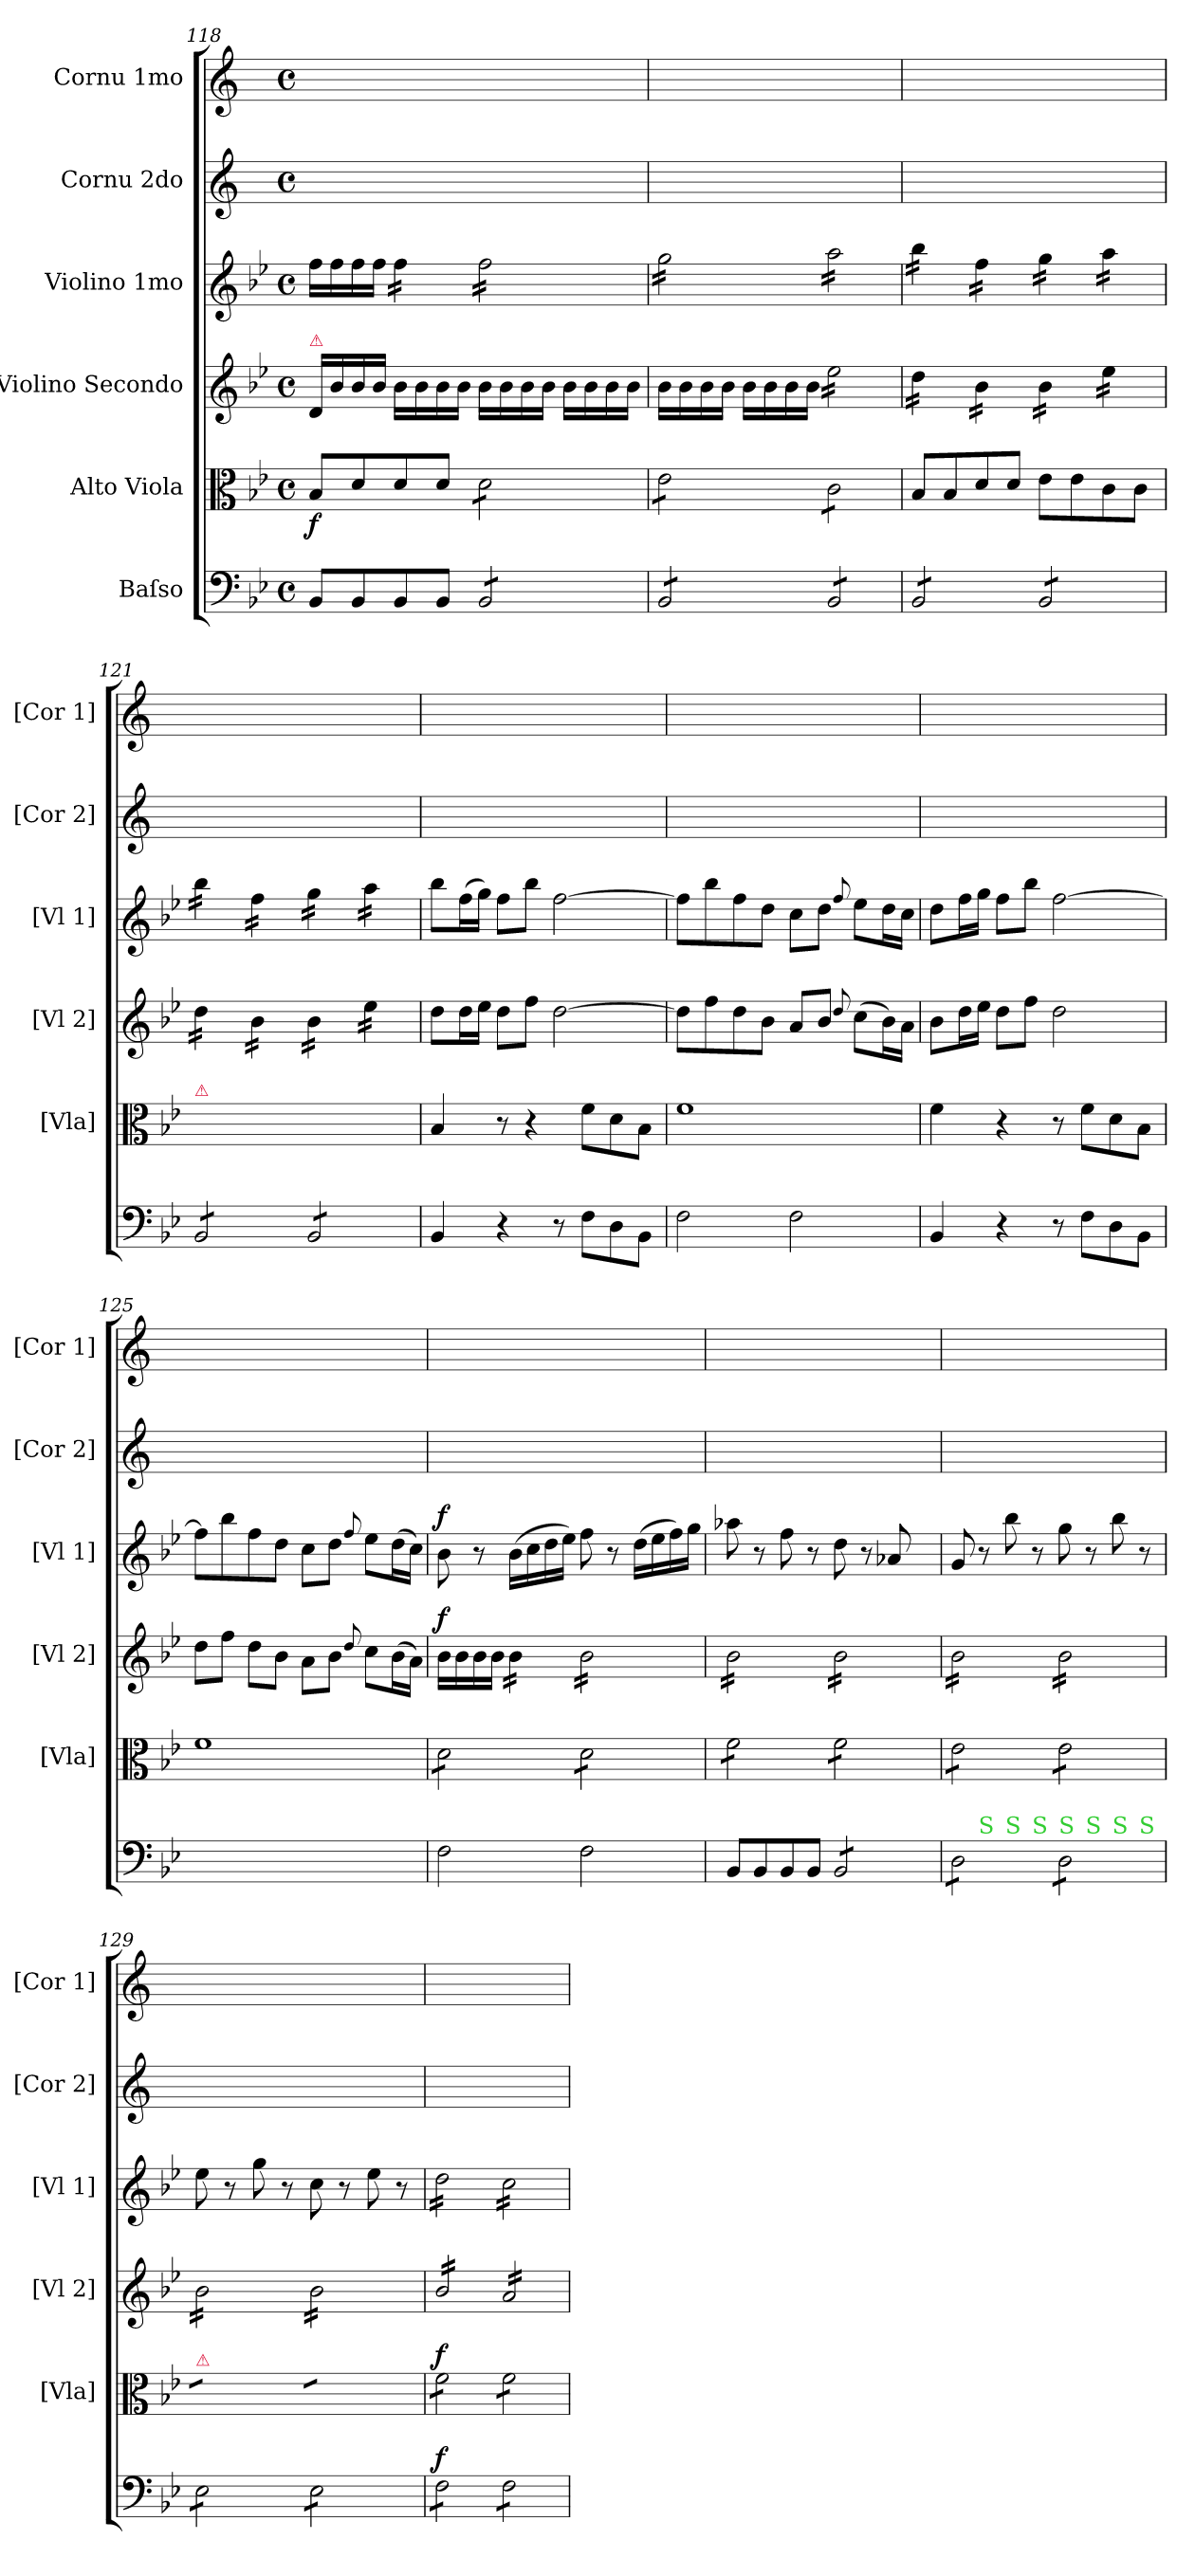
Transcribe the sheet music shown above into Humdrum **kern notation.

**kern	**dynam	**kern	**dynam	**kern	**dynam	**kern	**dynam	**kern	**kern
*part6	*part6	*part5	*part5	*part4	*part4	*part3	*part3	*part2	*part1
*staff6	*staff6	*staff5	*staff5	*staff4	*staff4	*staff3	*staff3	*staff2	*staff1
*I"Baſso	*	*I"Alto Viola	*	*I"Violino Secondo	*	*I"Violino 1mo	*	*I"Cornu 2do	*I"Cornu 1mo
*	*	*I'[Vla]	*	*I'[Vl 2]	*	*I'[Vl 1]	*	*I'[Cor 2]	*I'[Cor 1]
*clefF4	*	*clefC3	*	*clefG2	*	*clefG2	*	*clefG2	*clefG2
*	*	*	*	*	*	*	*	*ITrd1c2	*ITrd1c2
*k[b-e-]	*	*k[b-e-]	*	*k[b-e-]	*	*k[b-e-]	*	*k[b-e-]	*k[b-e-]
*B-:	*	*B-:	*	*B-:	*	*B-:	*	*B-:	*B-:
*M4/4	*	*M4/4	*	*M4/4	*	*M4/4	*	*M4/4	*M4/4
*met(c)	*	*met(c)	*	*met(c)	*	*met(c)	*	*met(c)	*met(c)
=118	=118	=118	=118	=118	=118	=118	=118	=118	=118
!	!	!	!	!LO:TX:a:color=crimson:t=⚠	!	!	!	!	!
8BB-/L	.	8B-/L	f	16d/LL	.	16ff\LL	.	1ryy	1ryy
.	.	.	.	16b-/	.	16ff\	.	.	.
8BB-/	.	8d/	.	16b-/	.	16ff\	.	.	.
.	.	.	.	16b-/JJ	.	16ff\JJ	.	.	.
*	*	*	*	*	*	*tremolo	*	*	*
8BB-/	.	8d\	.	16b-\LL	.	16ff\LL	.	.	.
.	.	.	.	16b-\	.	16ff\	.	.	.
8BB-/J	.	8d\J	.	16b-\	.	16ff\	.	.	.
.	.	.	.	16b-\JJ	.	16ff\JJ	.	.	.
*tremolo	*	*	*	*	*	*	*	*	*
*	*	*tremolo	*	*	*	*	*	*	*
8BB-/L	.	8d\L	.	16b-\LL	.	16ff\LL	.	.	.
.	.	.	.	16b-\	.	16ff\	.	.	.
8BB-/	.	8d\	.	16b-\	.	16ff\	.	.	.
.	.	.	.	16b-\JJ	.	16ff\	.	.	.
8BB-/	.	8d\	.	16b-\LL	.	16ff\	.	.	.
.	.	.	.	16b-\	.	16ff\	.	.	.
8BB-/J	.	8d\J	.	16b-\	.	16ff\	.	.	.
.	.	.	.	16b-\JJ	.	16ff\JJ	.	.	.
=119	=119	=119	=119	=119	=119	=119	=119	=119	=119
8BB-/L	.	8e-\L	.	16b-\LL	.	16gg\LL	.	1ryy	1ryy
.	.	.	.	16b-\	.	16gg\	.	.	.
8BB-/	.	8e-\	.	16b-\	.	16gg\	.	.	.
.	.	.	.	16b-\JJ	.	16gg\	.	.	.
8BB-/	.	8e-\	.	16b-\LL	.	16gg\	.	.	.
.	.	.	.	16b-\	.	16gg\	.	.	.
8BB-/J	.	8e-\J	.	16b-\	.	16gg\	.	.	.
.	.	.	.	16b-\JJ	.	16gg\JJ	.	.	.
*	*	*	*	*tremolo	*	*	*	*	*
8BB-/L	.	8c\L	.	16ee-\LL	.	16aa\LL	.	.	.
.	.	.	.	16ee-\	.	16aa\	.	.	.
8BB-/	.	8c\	.	16ee-\	.	16aa\	.	.	.
.	.	.	.	16ee-\	.	16aa\	.	.	.
8BB-/	.	8c\	.	16ee-\	.	16aa\	.	.	.
.	.	.	.	16ee-\	.	16aa\	.	.	.
8BB-/J	.	8c\J	.	16ee-\	.	16aa\	.	.	.
*	*	*Xtremolo	*	*	*	*	*	*	*
.	.	.	.	16ee-\JJ	.	16aa\JJ	.	.	.
=120	=120	=120	=120	=120	=120	=120	=120	=120	=120
8BB-/L	.	8B-/L	.	16dd\LL	.	16bb-\LL	.	1ryy	1ryy
.	.	.	.	16dd\	.	16bb-\	.	.	.
8BB-/	.	8B-/	.	16dd\	.	16bb-\	.	.	.
.	.	.	.	16dd\JJ	.	16bb-\JJ	.	.	.
8BB-/	.	8d/	.	16b-\LL	.	16ff\LL	.	.	.
.	.	.	.	16b-\	.	16ff\	.	.	.
8BB-/J	.	8d/J	.	16b-\	.	16ff\	.	.	.
.	.	.	.	16b-\JJ	.	16ff\JJ	.	.	.
8BB-/L	.	8e-\L	.	16b-\LL	.	16gg\LL	.	.	.
.	.	.	.	16b-\	.	16gg\	.	.	.
8BB-/	.	8e-\	.	16b-\	.	16gg\	.	.	.
.	.	.	.	16b-\JJ	.	16gg\JJ	.	.	.
8BB-/	.	8c\	.	16ee-\LL	.	16aa\LL	.	.	.
.	.	.	.	16ee-\	.	16aa\	.	.	.
8BB-/J	.	8c\J	.	16ee-\	.	16aa\	.	.	.
.	.	.	.	16ee-\JJ	.	16aa\JJ	.	.	.
=121	=121	=121	=121	=121	=121	=121	=121	=121	=121
!	!	!LO:TX:a:color=crimson:t=⚠	!	!	!	!	!	!	!
8BB-/L	.	8B-\Lyy	.	16dd\LL	.	16bb-\LL	.	1ryy	1ryy
.	.	.	.	16dd\	.	16bb-\	.	.	.
8BB-/	.	8B-\yy	.	16dd\	.	16bb-\	.	.	.
.	.	.	.	16dd\JJ	.	16bb-\JJ	.	.	.
8BB-/	.	8d\yy	.	16b-\LL	.	16ff\LL	.	.	.
.	.	.	.	16b-\	.	16ff\	.	.	.
8BB-/J	.	8d\Jyy	.	16b-\	.	16ff\	.	.	.
.	.	.	.	16b-\JJ	.	16ff\JJ	.	.	.
8BB-/L	.	8e-\Lyy	.	16b-\LL	.	16gg\LL	.	.	.
.	.	.	.	16b-\	.	16gg\	.	.	.
8BB-/	.	8e-\yy	.	16b-\	.	16gg\	.	.	.
.	.	.	.	16b-\JJ	.	16gg\JJ	.	.	.
8BB-/	.	8c\yy	.	16ee-\LL	.	16aa\LL	.	.	.
.	.	.	.	16ee-\	.	16aa\	.	.	.
8BB-/J	.	8c\Jyy	.	16ee-\	.	16aa\	.	.	.
*Xtremolo	*	*	*	*	*	*	*	*	*
.	.	.	.	16ee-\JJ	.	16aa\JJ	.	.	.
*	*	*	*	*	*	*Xtremolo	*	*	*
*	*	*	*	*Xtremolo	*	*	*	*	*
=122	=122	=122	=122	=122	=122	=122	=122	=122	=122
4BB-/	.	4B-/	.	8dd\L	.	8bb-\L	.	1ryy	1ryy
.	.	.	.	16dd\L	.	(>16ff\L	.	.	.
.	.	.	.	16ee-\JJ	.	16gg\JJ)	.	.	.
4r	.	8r	.	8dd\L	.	8ff\L	.	.	.
.	.	4r	.	8ff\J	.	8bb-\J	.	.	.
8r	.	.	.	[2dd\	.	[2ff\	.	.	.
8F\L	.	8f\L	.	.	.	.	.	.	.
8D\	.	8d\	.	.	.	.	.	.	.
8BB-\J	.	8B-\J	.	.	.	.	.	.	.
=123	=123	=123	=123	=123	=123	=123	=123	=123	=123
2F\	.	1f	.	8dd\L]	.	8ff\L]	.	1ryy	1ryy
.	.	.	.	8ff\	.	8bb-\	.	.	.
.	.	.	.	8dd\	.	8ff\	.	.	.
.	.	.	.	8b-\J	.	8dd\J	.	.	.
2F\	.	.	.	8a/L	.	8cc\L	.	.	.
.	.	.	.	8b-/J	.	8dd\J	.	.	.
.	.	.	.	8qqdd/	.	8qqff/	.	.	.
.	.	.	.	(>8cc\L	.	8ee-\L	.	.	.
.	.	.	.	16b-\L)	.	16dd\L	.	.	.
.	.	.	.	16a\JJ	.	16cc\JJ	.	.	.
=124	=124	=124	=124	=124	=124	=124	=124	=124	=124
4BB-/	.	4f\	.	8b-\L	.	8dd\L	.	1ryy	1ryy
.	.	.	.	16dd\L	.	16ff\L	.	.	.
.	.	.	.	16ee-\JJ	.	16gg\JJ	.	.	.
4r	.	4r	.	8dd\L	.	8ff\L	.	.	.
.	.	.	.	8ff\J	.	8bb-\J	.	.	.
8r	.	8r	.	2dd\	.	[2ff\	.	.	.
8F\L	.	8f\L	.	.	.	.	.	.	.
8D\	.	8d\	.	.	.	.	.	.	.
8BB-\J	.	8B-\J	.	.	.	.	.	.	.
=125	=125	=125	=125	=125	=125	=125	=125	=125	=125
1ryy	.	1f	.	8dd\L	.	8ff\L]	.	1ryy	1ryy
.	.	.	.	8ff\J	.	8bb-\	.	.	.
.	.	.	.	8dd\L	.	8ff\	.	.	.
.	.	.	.	8b-\J	.	8dd\J	.	.	.
.	.	.	.	8a\L	.	8cc\L	.	.	.
.	.	.	.	8b-\J	.	8dd\J	.	.	.
.	.	.	.	8qqdd/	.	8qqff/	.	.	.
.	.	.	.	8cc\L	.	8ee-\L	.	.	.
.	.	.	.	(>16b-\L	.	(>16dd\L	.	.	.
.	.	.	.	16a\JJ)	.	16cc\JJ)	.	.	.
=126	=126	=126	=126	=126	=126	=126	=126	=126	=126
!	!	!	!	!	!LO:DY:a	!	!LO:DY:a	!	!
*	*	*tremolo	*	*	*	*	*	*	*
2F\	.	8d\L	.	16b-\LL	f.	8b-\	f	1ryy	1ryy
.	.	.	.	16b-\	.	.	.	.	.
.	.	8d\	.	16b-\	.	8r	.	.	.
.	.	.	.	16b-\JJ	.	.	.	.	.
*	*	*	*	*tremolo	*	*	*	*	*
.	.	8d\	.	16b-\LL	.	(>16b-\LL	.	.	.
.	.	.	.	16b-\	.	16cc\	.	.	.
.	.	8d\J	.	16b-\	.	16dd\	.	.	.
.	.	.	.	16b-\JJ	.	16ee-\JJ)	.	.	.
2F\	.	8d\L	.	16b-\LL	.	8ff\	.	.	.
.	.	.	.	16b-\	.	.	.	.	.
.	.	8d\	.	16b-\	.	8r	.	.	.
.	.	.	.	16b-\	.	.	.	.	.
.	.	8d\	.	16b-\	.	(>16dd\LL	.	.	.
.	.	.	.	16b-\	.	16ee-\	.	.	.
.	.	8d\J	.	16b-\	.	16ff\)	.	.	.
.	.	.	.	16b-\JJ	.	16gg\JJ	.	.	.
=127	=127	=127	=127	=127	=127	=127	=127	=127	=127
8BB-/L	.	8f\L	.	16b-\LL	.	8aa-X\	.	1ryy	1ryy
.	.	.	.	16b-\	.	.	.	.	.
8BB-/	.	8f\	.	16b-\	.	8r	.	.	.
.	.	.	.	16b-\	.	.	.	.	.
8BB-/	.	8f\	.	16b-\	.	8ff\	.	.	.
.	.	.	.	16b-\	.	.	.	.	.
8BB-/J	.	8f\J	.	16b-\	.	8r	.	.	.
.	.	.	.	16b-\JJ	.	.	.	.	.
*tremolo	*	*	*	*	*	*	*	*	*
8BB-/L	.	8f\L	.	16b-\LL	.	8dd\	.	.	.
.	.	.	.	16b-\	.	.	.	.	.
8BB-/	.	8f\	.	16b-\	.	8r	.	.	.
.	.	.	.	16b-\	.	.	.	.	.
8BB-/	.	8f\	.	16b-\	.	8a-X/	.	.	.
.	.	.	.	16b-\	.	.	.	.	.
8BB-/J	.	8f\J	.	16b-\	.	8ryy	.	.	.
.	.	.	.	16b-\JJ	.	.	.	.	.
=128	=128	=128	=128	=128	=128	=128	=128	=128	=128
!LO:TX:a:color=limegreen:t=S	!	!	!	!	!	!	!	!	!
*^	*	*	*	*	*	*	*	*	*
*	*^	*	*	*	*	*	*	*	*	*
*	*	*^	*	*	*	*	*	*	*	*	*
*	*	*	*^	*	*	*	*	*	*	*	*	*
*	*	*	*	*^	*	*	*	*	*	*	*	*	*
8D\L	8ryy	4ryy	4.ryy	2ryy	2.ryy	.	8e-\L	.	16b-\LL	.	8g/	.	1ryy	1ryy
.	.	.	.	.	.	.	.	.	16b-\	.	.	.	.	.
!	!LO:TX:a:color=limegreen:t=S	!	!	!	!	!	!	!	!	!	!	!	!	!
8D\	2..ryy	.	.	.	.	.	8e-\	.	16b-\	.	8r	.	.	.
.	.	.	.	.	.	.	.	.	16b-\	.	.	.	.	.
!	!	!LO:TX:a:color=limegreen:t=S	!	!	!	!	!	!	!	!	!	!	!	!
8D\	.	2.ryy	.	.	.	.	8e-\	.	16b-\	.	8bb-\	.	.	.
.	.	.	.	.	.	.	.	.	16b-\	.	.	.	.	.
!	!	!	!LO:TX:a:color=limegreen:t=S	!	!	!	!	!	!	!	!	!	!	!
8D\J	.	.	2ryy	.	.	.	8e-\J	.	16b-\	.	8r	.	.	.
.	.	.	.	.	.	.	.	.	16b-\JJ	.	.	.	.	.
!LO:TX:a:color=limegreen:t=S	!	!	!	!	!	!	!	!	!	!	!	!	!	!
8D\L	.	.	.	8ryy	.	.	8e-\L	.	16b-\LL	.	8gg\	.	.	.
.	.	.	.	.	.	.	.	.	16b-\	.	.	.	.	.
!	!	!	!	!LO:TX:a:color=limegreen:t=S	!	!	!	!	!	!	!	!	!	!
8D\	.	.	.	4.ryy	.	.	8e-\	.	16b-\	.	8r	.	.	.
.	.	.	.	.	.	.	.	.	16b-\	.	.	.	.	.
!	!	!	!	!	!LO:TX:a:color=limegreen:t=S	!	!	!	!	!	!	!	!	!
8D\	.	.	.	.	4ryy	.	8e-\	.	16b-\	.	8bb-\	.	.	.
.	.	.	.	.	.	.	.	.	16b-\	.	.	.	.	.
!	!	!	!LO:TX:a:color=limegreen:t=S	!	!	!	!	!	!	!	!	!	!	!
8D\J	.	.	8ryy	.	.	.	8e-\J	.	16b-\	.	8r	.	.	.
.	.	.	.	.	.	.	.	.	16b-\JJ	.	.	.	.	.
=129	=129	=129	=129	=129	=129	=129	=129	=129	=129	=129	=129	=129	=129	=129
!	!	!	!	!	!	!	!LO:TX:a:color=crimson:t=⚠	!	!	!	!	!	!	!
*v	*v	*v	*v	*v	*v	*	*	*	*	*	*	*	*	*
8E-\L	.	8e-\yyL	.	16b-\LL	.	8ee-\	.	1ryy	1ryy
.	.	.	.	16b-\	.	.	.	.	.
8E-\	.	8e-\yy	.	16b-\	.	8r	.	.	.
.	.	.	.	16b-\	.	.	.	.	.
8E-\	.	8e-\yy	.	16b-\	.	8gg\	.	.	.
.	.	.	.	16b-\	.	.	.	.	.
8E-\J	.	8e-\yyJ	.	16b-\	.	8r	.	.	.
.	.	.	.	16b-\JJ	.	.	.	.	.
8E-\L	.	8e-\yyL	.	16b-\LL	.	8cc\	.	.	.
.	.	.	.	16b-\	.	.	.	.	.
8E-\	.	8e-\yy	.	16b-\	.	8r	.	.	.
.	.	.	.	16b-\	.	.	.	.	.
8E-\	.	8e-\yy	.	16b-\	.	8ee-\	.	.	.
.	.	.	.	16b-\	.	.	.	.	.
8E-\J	.	8e-\yyJ	.	16b-\	.	8r	.	.	.
.	.	.	.	16b-\JJ	.	.	.	.	.
=130	=130	=130	=130	=130	=130	=130	=130	=130	=130
!	!LO:DY:a	!	!LO:DY:a	!	!	!	!	!	!
*	*	*	*	*	*	*tremolo	*	*	*
8F\L	f	8f\L	f	16b-/LL	.	16dd\LL	.	1ryy	1ryy
.	.	.	.	16b-/	.	16dd\	.	.	.
8F\	.	8f\	.	16b-/	.	16dd\	.	.	.
.	.	.	.	16b-/	.	16dd\	.	.	.
8F\	.	8f\	.	16b-/	.	16dd\	.	.	.
.	.	.	.	16b-/	.	16dd\	.	.	.
8F\J	.	8f\J	.	16b-/	.	16dd\	.	.	.
.	.	.	.	16b-/JJ	.	16dd\JJ	.	.	.
8F\L	.	8f\L	.	16a/LL	.	16cc\LL	.	.	.
.	.	.	.	16a/	.	16cc\	.	.	.
8F\	.	8f\	.	16a/	.	16cc\	.	.	.
.	.	.	.	16a/	.	16cc\	.	.	.
8F\	.	8f\	.	16a/	.	16cc\	.	.	.
.	.	.	.	16a/	.	16cc\	.	.	.
8F\J	.	8f\J	.	16a/	.	16cc\	.	.	.
*	*	*Xtremolo	*	*	*	*	*	*	*
*Xtremolo	*	*	*	*	*	*	*	*	*
.	.	.	.	16a/JJ	.	16cc\JJ	.	.	.
*	*	*	*	*	*	*Xtremolo	*	*	*
*	*	*	*	*Xtremolo	*	*	*	*	*
=	=	=	=	=	=	=	=	=	=
*-	*-	*-	*-	*-	*-	*-	*-	*-	*-
